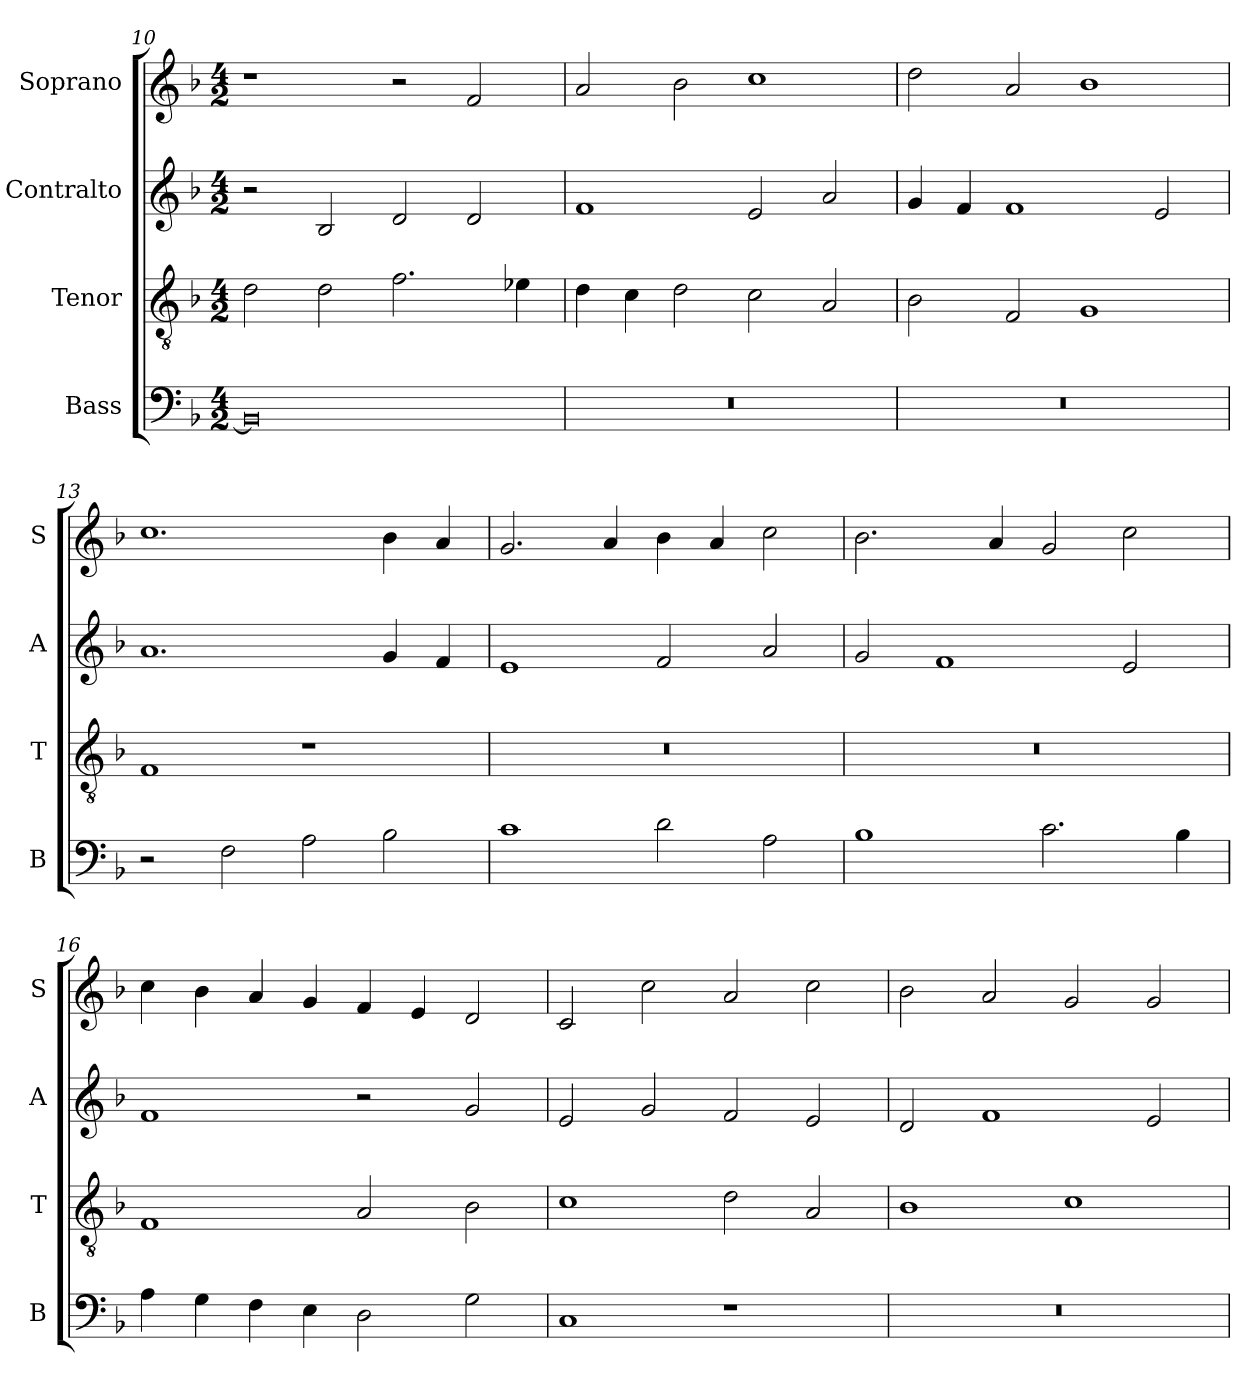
**kern	**kern	**kern	**kern
*part4	*part3	*part2	*part1
*staff4	*staff3	*staff2	*staff1
*I"Bass	*I"Tenor	*I"Contralto	*I"Soprano
*I'B	*I'T	*I'A	*I'S
*clefF4	*clefGv2	*clefG2	*clefG2
*k[b-]	*k[b-]	*k[b-]	*k[b-]
*F:ion	*F:ion	*F:ion	*F:ion
*M4/2	*M4/2	*M4/2	*M4/2
=10	=10	=10	=10
0BB-]	2d	2r	1r
.	2d	2B-	.
.	2.f	2d	2r
.	.	2d	2f
.	4e-X	.	.
=11	=11	=11	=11
0r	4d	1f	2a
.	4c	.	.
.	2d	.	2b-
.	2c	2e	1cc
.	2A	2a	.
=12	=12	=12	=12
0r	2B-	4g	2dd
.	.	4f	.
.	2F	1f	2a
.	1G	.	1b-
.	.	2e	.
=13	=13	=13	=13
2r	1F	1.a	1.cc
2F	.	.	.
2A	1r	.	.
2B-	.	4g	4b-
.	.	4f	4a
=14	=14	=14	=14
1c	0r	1e	2.g
.	.	.	4a
2d	.	2f	4b-
.	.	.	4a
2A	.	2a	2cc
=15	=15	=15	=15
1B-	0r	2g	2.b-
.	.	1f	.
.	.	.	4a
2.c	.	.	2g
.	.	2e	2cc
4B-	.	.	.
=16	=16	=16	=16
4A	1F	1f	4cc
4G	.	.	4b-
4F	.	.	4a
4E	.	.	4g
2D	2A	2r	4f
.	.	.	4e
2G	2B-	2g	2d
=17	=17	=17	=17
1C	1c	2e	2c
.	.	2g	2cc
1r	2d	2f	2a
.	2A	2e	2cc
=18	=18	=18	=18
0r	1B-	2d	2b-
.	.	1f	2a
.	1c	.	2g
.	.	2e	2g
=	=	=	=
*-	*-	*-	*-
